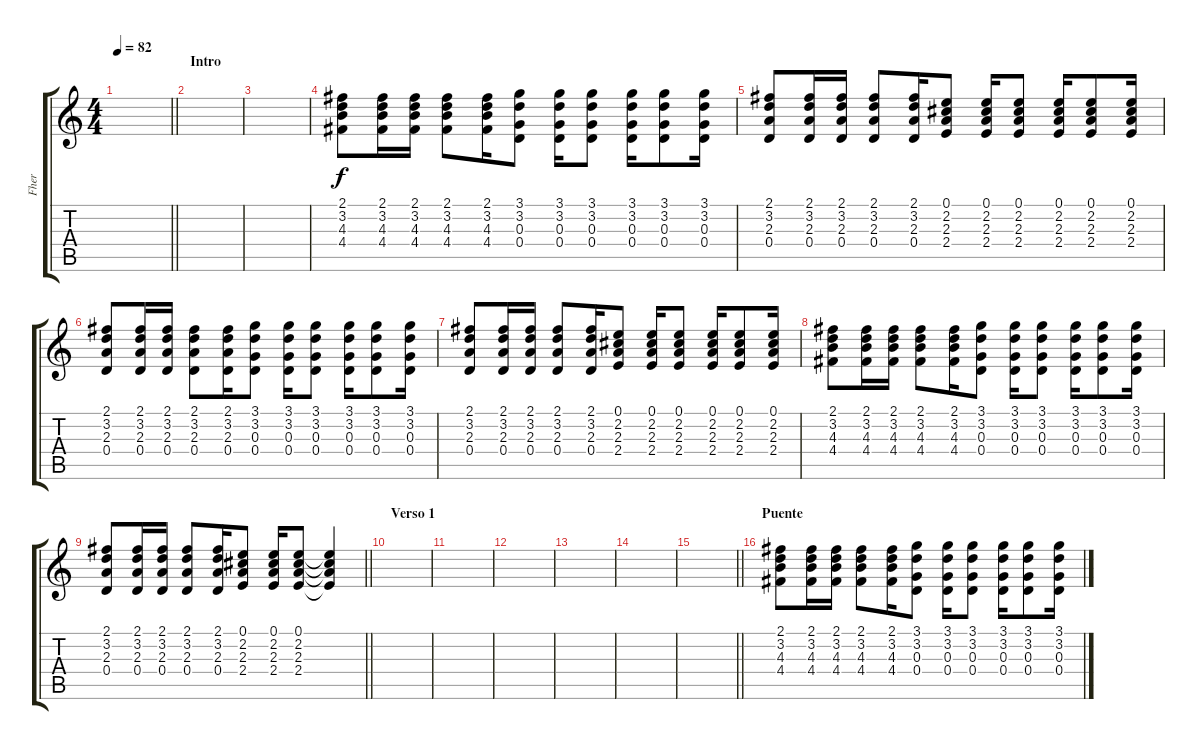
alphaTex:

\track ("Fher" "Fher") {instrument acousticguitarsteel}
\staff {score tabs}
\tuning (E4 B3 G3 D3 A2 E2) {hide}
\ts (4 4)
\section ("" "")
\tempo 82
\clef g2
\barLineRight lightlight
\ks c
|
\section ("" "Intro")
|
|
(2.1 3.2 4.3 4.4).8 (2.1 3.2 4.3 4.4).16 (2.1 3.2 4.3 4.4).16 (2.1 3.2 4.3 4.4).8 (2.1 3.2 4.3 4.4).16 (3.1 3.2 0.3 0.4).8 (3.1 3.2 0.3 0.4).16 (3.1 3.2 0.3 0.4).8 (3.1 3.2 0.3 0.4).16 (3.1 3.2 0.3 0.4).8 (3.1 3.2 0.3 0.4).16 |
(2.1 3.2 2.3 0.4).8 (2.1 3.2 2.3 0.4).16 (2.1 3.2 2.3 0.4).16 (2.1 3.2 2.3 0.4).8 (2.1 3.2 2.3 0.4).16 (0.1 2.2 2.3 2.4).8 (0.1 2.2 2.3 2.4).16 (0.1 2.2 2.3 2.4).8 (0.1 2.2 2.3 2.4).16 (0.1 2.2 2.3 2.4).8 (0.1 2.2 2.3 2.4).16 |
(2.1 3.2 2.3 0.4).8 (2.1 3.2 2.3 0.4).16 (2.1 3.2 2.3 0.4).16 (2.1 3.2 2.3 0.4).8 (2.1 3.2 2.3 0.4).16 (3.1 3.2 0.3 0.4).8 (3.1 3.2 0.3 0.4).16 (3.1 3.2 0.3 0.4).8 (3.1 3.2 0.3 0.4).16 (3.1 3.2 0.3 0.4).8 (3.1 3.2 0.3 0.4).16 |
(2.1 3.2 2.3 0.4).8 (2.1 3.2 2.3 0.4).16 (2.1 3.2 2.3 0.4).16 (2.1 3.2 2.3 0.4).8 (2.1 3.2 2.3 0.4).16 (0.1 2.2 2.3 2.4).8 (0.1 2.2 2.3 2.4).16 (0.1 2.2 2.3 2.4).8 (0.1 2.2 2.3 2.4).16 (0.1 2.2 2.3 2.4).8 (0.1 2.2 2.3 2.4).16 |
(2.1 3.2 4.3 4.4).8 (2.1 3.2 4.3 4.4).16 (2.1 3.2 4.3 4.4).16 (2.1 3.2 4.3 4.4).8 (2.1 3.2 4.3 4.4).16 (3.1 3.2 0.3 0.4).8 (3.1 3.2 0.3 0.4).16 (3.1 3.2 0.3 0.4).8 (3.1 3.2 0.3 0.4).16 (3.1 3.2 0.3 0.4).8 (3.1 3.2 0.3 0.4).16 |
\barLineRight lightlight
(2.1 3.2 2.3 0.4).8 (2.1 3.2 2.3 0.4).16 (2.1 3.2 2.3 0.4).16 (2.1 3.2 2.3 0.4).8 (2.1 3.2 2.3 0.4).16 (0.1 2.2 2.3 2.4).8 (0.1 2.2 2.3 2.4).16 (0.1 2.2 2.3 2.4).8 (0.1{t} 2.2{t} 2.3{t} 2.4{t}).4 |
\section ("" "Verso 1")
|
|
|
|
|
\barLineRight lightlight
|
\section ("" "Puente")
(2.1 3.2 4.3 4.4).8 (2.1 3.2 4.3 4.4).16 (2.1 3.2 4.3 4.4).16 (2.1 3.2 4.3 4.4).8 (2.1 3.2 4.3 4.4).16 (3.1 3.2 0.3 0.4).8 (3.1 3.2 0.3 0.4).16 (3.1 3.2 0.3 0.4).8 (3.1 3.2 0.3 0.4).16 (3.1 3.2 0.3 0.4).8 (3.1 3.2 0.3 0.4).16
